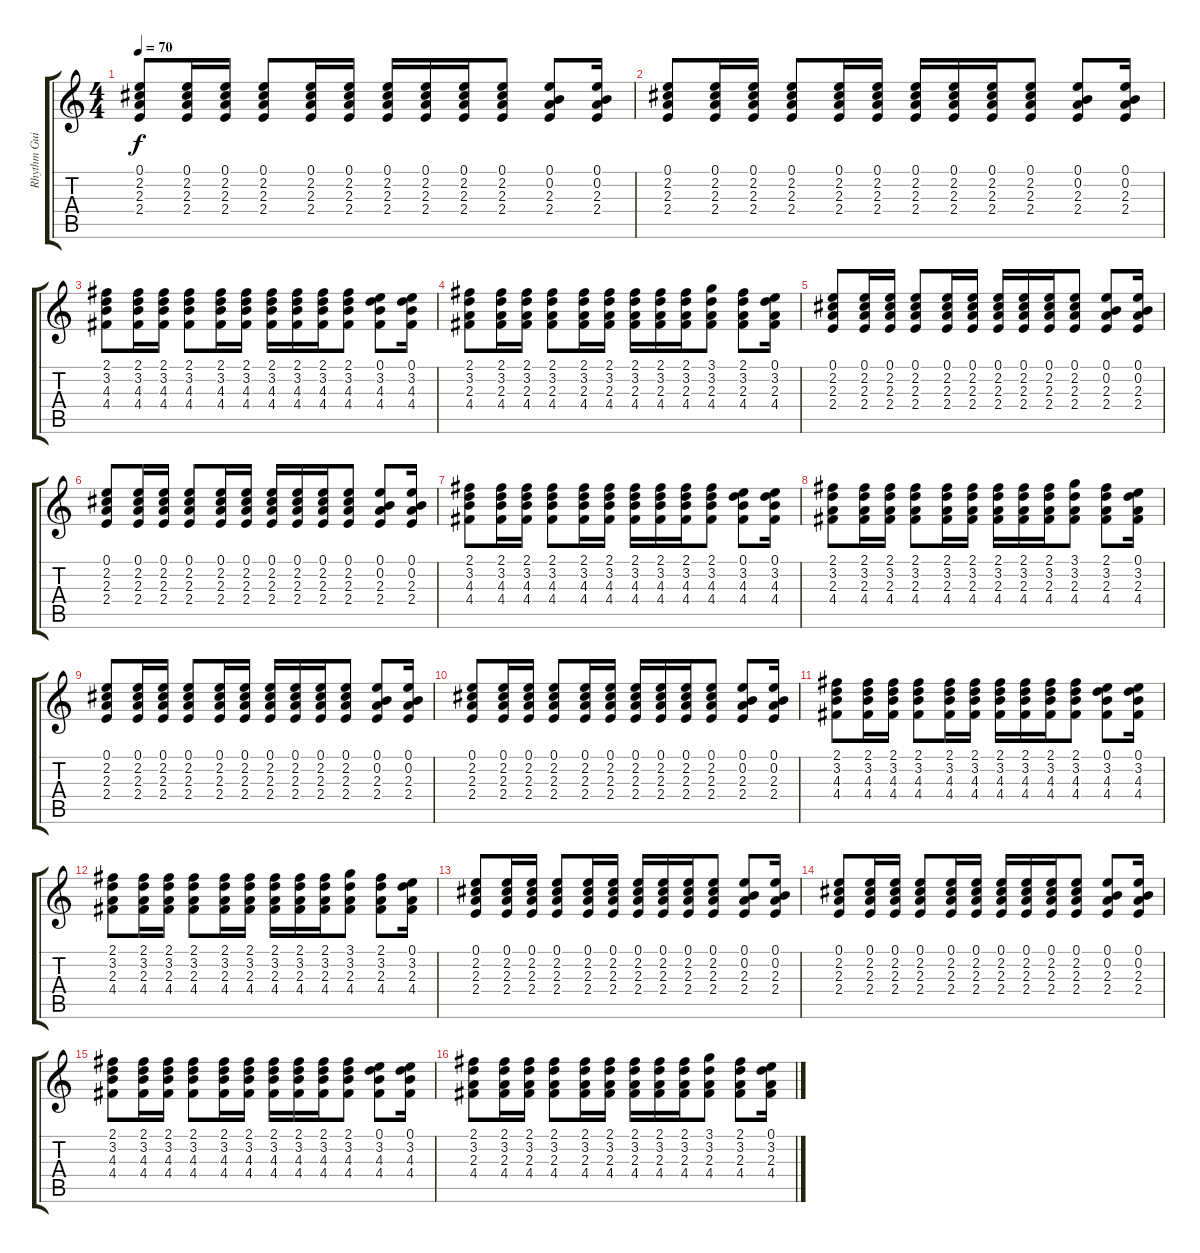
\track ("Rhythm Guitar" "Rhythm Gui") {instrument acousticguitarnylon}
\staff {score tabs}
\tuning (E4 B3 G3 D3 A2 E2) {hide}
\ts (4 4)
\tempo 70
\clef g2
\ks c
(0.1 2.2 2.3 2.4).8{dy f instrument acousticguitarnylon} (0.1 2.2 2.3 2.4).16 (0.1 2.2 2.3 2.4).16 (0.1 2.2 2.3 2.4).8 (0.1 2.2 2.3 2.4).16 (0.1 2.2 2.3 2.4).16 (0.1 2.2 2.3 2.4).16 (0.1 2.2 2.3 2.4).16 (0.1 2.2 2.3 2.4).16 (0.1 2.2 2.3 2.4).8 (0.1 0.2 2.3 2.4).8 (0.1 0.2 2.3 2.4).16 |
(0.1 2.2 2.3 2.4).8 (0.1 2.2 2.3 2.4).16 (0.1 2.2 2.3 2.4).16 (0.1 2.2 2.3 2.4).8 (0.1 2.2 2.3 2.4).16 (0.1 2.2 2.3 2.4).16 (0.1 2.2 2.3 2.4).16 (0.1 2.2 2.3 2.4).16 (0.1 2.2 2.3 2.4).16 (0.1 2.2 2.3 2.4).8 (0.1 0.2 2.3 2.4).8 (0.1 0.2 2.3 2.4).16 |
(2.1 3.2 4.3 4.4).8 (2.1 3.2 4.3 4.4).16 (2.1 3.2 4.3 4.4).16 (2.1 3.2 4.3 4.4).8 (2.1 3.2 4.3 4.4).16 (2.1 3.2 4.3 4.4).16 (2.1 3.2 4.3 4.4).16 (2.1 3.2 4.3 4.4).16 (2.1 3.2 4.3 4.4).16 (2.1 3.2 4.3 4.4).8 (0.1 3.2 4.3 4.4).8 (0.1 3.2 4.3 4.4).16 |
(2.1 3.2 2.3 4.4).8 (2.1 3.2 2.3 4.4).16 (2.1 3.2 2.3 4.4).16 (2.1 3.2 2.3 4.4).8 (2.1 3.2 2.3 4.4).16 (2.1 3.2 2.3 4.4).16 (2.1 3.2 2.3 4.4).16 (2.1 3.2 2.3 4.4).16 (2.1 3.2 2.3 4.4).16 (3.1 3.2 2.3 4.4).8 (2.1 3.2 2.3 4.4).8 (0.1 3.2 2.3 4.4).16 |
(0.1 2.2 2.3 2.4).8 (0.1 2.2 2.3 2.4).16 (0.1 2.2 2.3 2.4).16 (0.1 2.2 2.3 2.4).8 (0.1 2.2 2.3 2.4).16 (0.1 2.2 2.3 2.4).16 (0.1 2.2 2.3 2.4).16 (0.1 2.2 2.3 2.4).16 (0.1 2.2 2.3 2.4).16 (0.1 2.2 2.3 2.4).8 (0.1 0.2 2.3 2.4).8 (0.1 0.2 2.3 2.4).16 |
(0.1 2.2 2.3 2.4).8 (0.1 2.2 2.3 2.4).16 (0.1 2.2 2.3 2.4).16 (0.1 2.2 2.3 2.4).8 (0.1 2.2 2.3 2.4).16 (0.1 2.2 2.3 2.4).16 (0.1 2.2 2.3 2.4).16 (0.1 2.2 2.3 2.4).16 (0.1 2.2 2.3 2.4).16 (0.1 2.2 2.3 2.4).8 (0.1 0.2 2.3 2.4).8 (0.1 0.2 2.3 2.4).16 |
(2.1 3.2 4.3 4.4).8 (2.1 3.2 4.3 4.4).16 (2.1 3.2 4.3 4.4).16 (2.1 3.2 4.3 4.4).8 (2.1 3.2 4.3 4.4).16 (2.1 3.2 4.3 4.4).16 (2.1 3.2 4.3 4.4).16 (2.1 3.2 4.3 4.4).16 (2.1 3.2 4.3 4.4).16 (2.1 3.2 4.3 4.4).8 (0.1 3.2 4.3 4.4).8 (0.1 3.2 4.3 4.4).16 |
(2.1 3.2 2.3 4.4).8 (2.1 3.2 2.3 4.4).16 (2.1 3.2 2.3 4.4).16 (2.1 3.2 2.3 4.4).8 (2.1 3.2 2.3 4.4).16 (2.1 3.2 2.3 4.4).16 (2.1 3.2 2.3 4.4).16 (2.1 3.2 2.3 4.4).16 (2.1 3.2 2.3 4.4).16 (3.1 3.2 2.3 4.4).8 (2.1 3.2 2.3 4.4).8 (0.1 3.2 2.3 4.4).16 |
(0.1 2.2 2.3 2.4).8 (0.1 2.2 2.3 2.4).16 (0.1 2.2 2.3 2.4).16 (0.1 2.2 2.3 2.4).8 (0.1 2.2 2.3 2.4).16 (0.1 2.2 2.3 2.4).16 (0.1 2.2 2.3 2.4).16 (0.1 2.2 2.3 2.4).16 (0.1 2.2 2.3 2.4).16 (0.1 2.2 2.3 2.4).8 (0.1 0.2 2.3 2.4).8 (0.1 0.2 2.3 2.4).16 |
(0.1 2.2 2.3 2.4).8 (0.1 2.2 2.3 2.4).16 (0.1 2.2 2.3 2.4).16 (0.1 2.2 2.3 2.4).8 (0.1 2.2 2.3 2.4).16 (0.1 2.2 2.3 2.4).16 (0.1 2.2 2.3 2.4).16 (0.1 2.2 2.3 2.4).16 (0.1 2.2 2.3 2.4).16 (0.1 2.2 2.3 2.4).8 (0.1 0.2 2.3 2.4).8 (0.1 0.2 2.3 2.4).16 |
(2.1 3.2 4.3 4.4).8 (2.1 3.2 4.3 4.4).16 (2.1 3.2 4.3 4.4).16 (2.1 3.2 4.3 4.4).8 (2.1 3.2 4.3 4.4).16 (2.1 3.2 4.3 4.4).16 (2.1 3.2 4.3 4.4).16 (2.1 3.2 4.3 4.4).16 (2.1 3.2 4.3 4.4).16 (2.1 3.2 4.3 4.4).8 (0.1 3.2 4.3 4.4).8 (0.1 3.2 4.3 4.4).16 |
(2.1 3.2 2.3 4.4).8 (2.1 3.2 2.3 4.4).16 (2.1 3.2 2.3 4.4).16 (2.1 3.2 2.3 4.4).8 (2.1 3.2 2.3 4.4).16 (2.1 3.2 2.3 4.4).16 (2.1 3.2 2.3 4.4).16 (2.1 3.2 2.3 4.4).16 (2.1 3.2 2.3 4.4).16 (3.1 3.2 2.3 4.4).8 (2.1 3.2 2.3 4.4).8 (0.1 3.2 2.3 4.4).16 |
(0.1 2.2 2.3 2.4).8 (0.1 2.2 2.3 2.4).16 (0.1 2.2 2.3 2.4).16 (0.1 2.2 2.3 2.4).8 (0.1 2.2 2.3 2.4).16 (0.1 2.2 2.3 2.4).16 (0.1 2.2 2.3 2.4).16 (0.1 2.2 2.3 2.4).16 (0.1 2.2 2.3 2.4).16 (0.1 2.2 2.3 2.4).8 (0.1 0.2 2.3 2.4).8 (0.1 0.2 2.3 2.4).16 |
(0.1 2.2 2.3 2.4).8 (0.1 2.2 2.3 2.4).16 (0.1 2.2 2.3 2.4).16 (0.1 2.2 2.3 2.4).8 (0.1 2.2 2.3 2.4).16 (0.1 2.2 2.3 2.4).16 (0.1 2.2 2.3 2.4).16 (0.1 2.2 2.3 2.4).16 (0.1 2.2 2.3 2.4).16 (0.1 2.2 2.3 2.4).8 (0.1 0.2 2.3 2.4).8 (0.1 0.2 2.3 2.4).16 |
(2.1 3.2 4.3 4.4).8 (2.1 3.2 4.3 4.4).16 (2.1 3.2 4.3 4.4).16 (2.1 3.2 4.3 4.4).8 (2.1 3.2 4.3 4.4).16 (2.1 3.2 4.3 4.4).16 (2.1 3.2 4.3 4.4).16 (2.1 3.2 4.3 4.4).16 (2.1 3.2 4.3 4.4).16 (2.1 3.2 4.3 4.4).8 (0.1 3.2 4.3 4.4).8 (0.1 3.2 4.3 4.4).16 |
(2.1 3.2 2.3 4.4).8 (2.1 3.2 2.3 4.4).16 (2.1 3.2 2.3 4.4).16 (2.1 3.2 2.3 4.4).8 (2.1 3.2 2.3 4.4).16 (2.1 3.2 2.3 4.4).16 (2.1 3.2 2.3 4.4).16 (2.1 3.2 2.3 4.4).16 (2.1 3.2 2.3 4.4).16 (3.1 3.2 2.3 4.4).8 (2.1 3.2 2.3 4.4).8 (0.1 3.2 2.3 4.4).16
